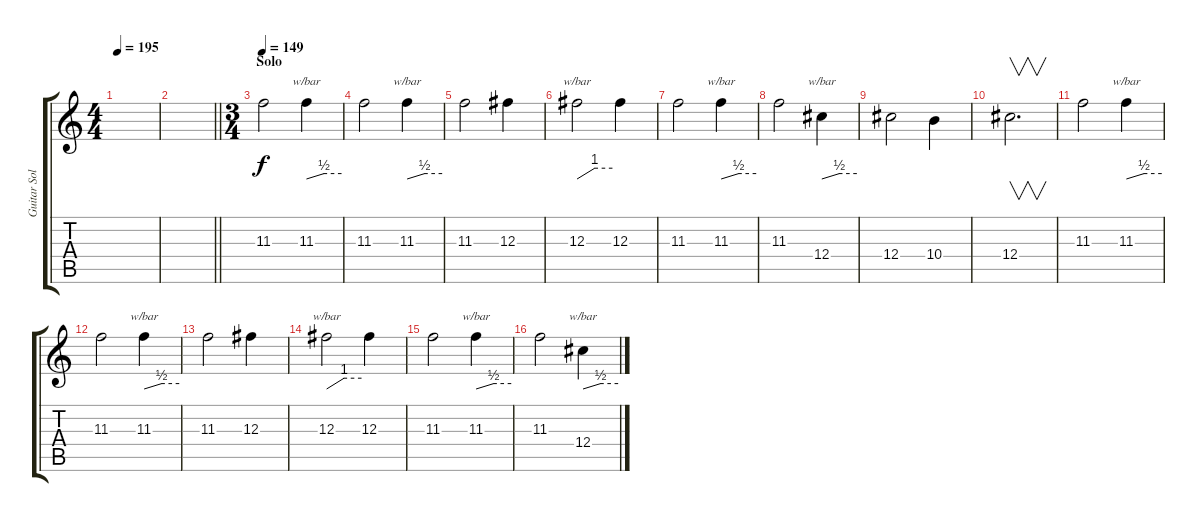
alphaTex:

\track ("Guitar Solo" "Guitar Sol") {instrument distortionguitar}
\staff {score tabs}
\tuning (Eb4 Bb3 Gb3 Db3 Ab2 Db2) {hide}
\ts (4 4)
\tempo 195
\clef g2
\ks c
|
\barLineRight lightlight
|
\ts (3 4)
\section ("" "Solo")
\tempo 149
11.3.2{balance 16} 11.3.4{tbe (custom default 0 0 30 2 60 2)} |
11.3.2 11.3.4{tbe (custom default 0 0 30 2 60 2)} |
11.3.2 12.3.4 |
12.3.2{tbe (custom default 0 0 30 4 60 4)} 12.3.4 |
11.3.2 11.3.4{tbe (custom default 0 0 30 2 60 2)} |
11.3.2 12.4.4{tbe (custom default 0 0 30 2 60 2)} |
12.4.2 10.4.4 |
12.4.2{v d} |
11.3.2 11.3.4{tbe (custom default 0 0 30 2 60 2)} |
11.3.2 11.3.4{tbe (custom default 0 0 30 2 60 2)} |
11.3.2 12.3.4 |
12.3.2{tbe (custom default 0 0 30 4 60 4)} 12.3.4 |
11.3.2 11.3.4{tbe (custom default 0 0 30 2 60 2)} |
11.3.2 12.4.4{tbe (custom default 0 0 30 2 60 2)}
